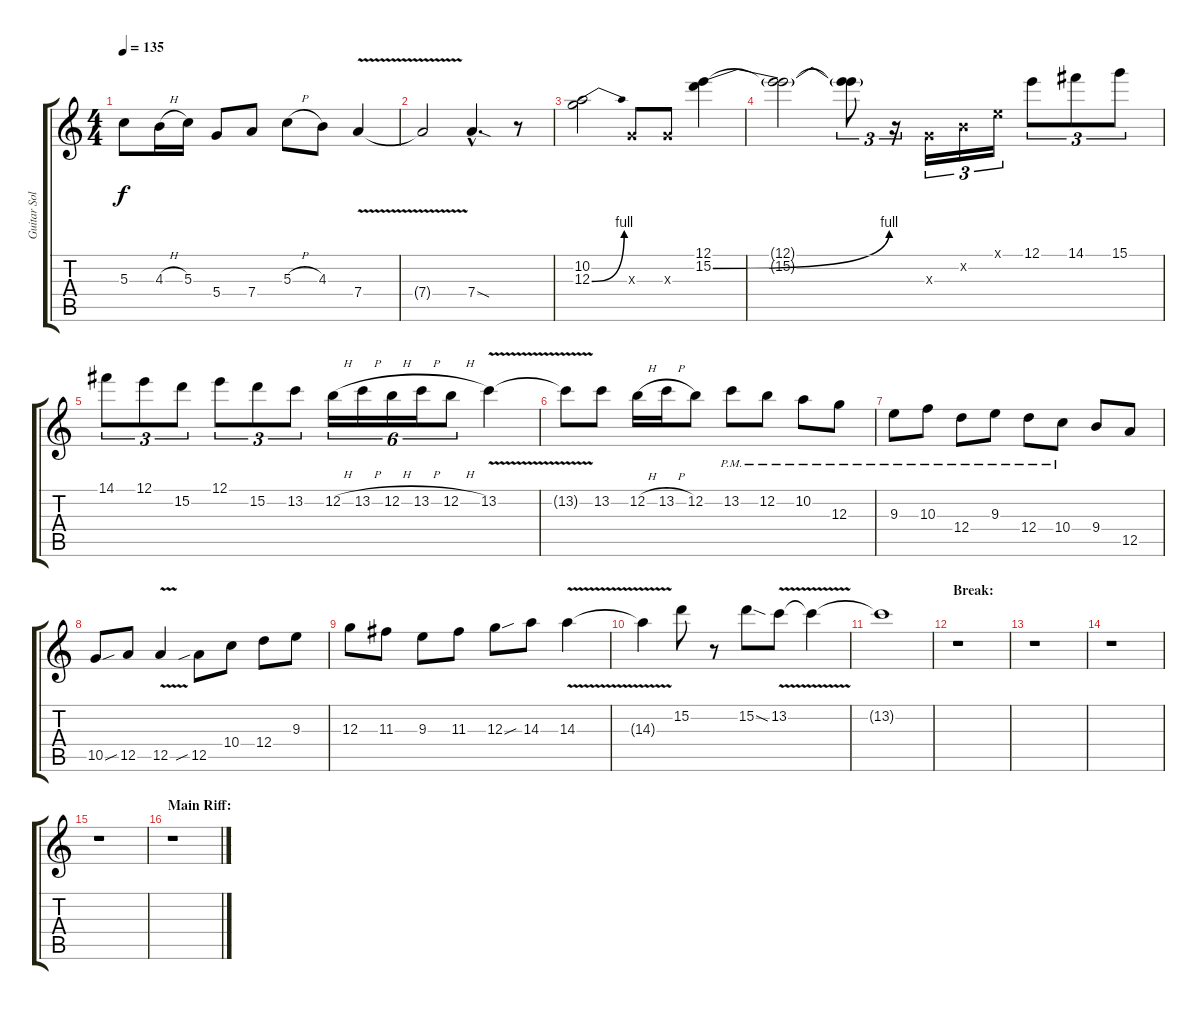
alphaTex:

\track ("Guitar Solo" "Guitar Sol") {instrument distortionguitar}
\staff {score tabs}
\tuning (E4 B3 G3 D3 A2 E2) {hide}
\ts (4 4)
\tempo 135
\clef g2
\ks c
5.3.8{dy f} 4.3{h}.16 5.3.16 5.4.8 7.4.8 5.3{h}.8 4.3.8 7.4{v}.4 |
7.4{t}.2 7.4{sod hac}.4{d} r.8 |
(10.2 12.3{be (bend 0 0 60 4)}).2 0.3{x}.8 0.3{x}.8 (12.1 15.2{be (bend 0 0 60 4)}).4 |
(12.1{t} 15.2{t}).2 (12.1{t} 15.2{t}).8{tu (3 2)} r.16{tu (3 2)} 0.3{x}.16{tu (3 2)} 0.2{x}.16{tu (3 2)} 0.1{x}.16{tu (3 2)} 12.1.8{tu (3 2)} 14.1.8{tu (3 2)} 15.1.8{tu (3 2)} |
14.1.8{tu (3 2)} 12.1.8{tu (3 2)} 15.2.8{tu (3 2)} 12.1.8{tu (3 2)} 15.2.8{tu (3 2)} 13.2.8{tu (3 2)} 12.2{h}.16{tu (6 4)} 13.2{h}.16{tu (6 4)} 12.2{h}.16{tu (6 4)} 13.2{h}.16{tu (6 4)} 12.2{h}.8{tu (6 4)} 13.2{v}.4 |
13.2{t}.8 13.2.8 12.2{h}.16 13.2{h}.16 12.2.8 13.2{pm}.8 12.2{pm}.8 10.2{pm}.8 12.3{pm}.8 |
9.3{pm}.8 10.3{pm}.8 12.4{pm}.8 9.3{pm}.8 12.4{pm}.8 10.4{pm}.8 9.4.8 12.5.8 |
10.5{sou}.8 12.5.8 12.5{v}.4 12.5{sib}.8 10.4.8 12.4.8 9.3.8 |
12.3.8 11.3.8 9.3.8 11.3.8 12.3{sou}.8 14.3.8 14.3{v}.4 |
14.3{t}.4 15.2.8 r.8 15.2{sod}.8 13.2{v}.8 13.2{t}.4 |
13.2{t}.1 |
\section ("" "Break:")
r.1 |
r.1 |
r.1 |
r.1 |
\section ("" "Main Riff:")
r.1
